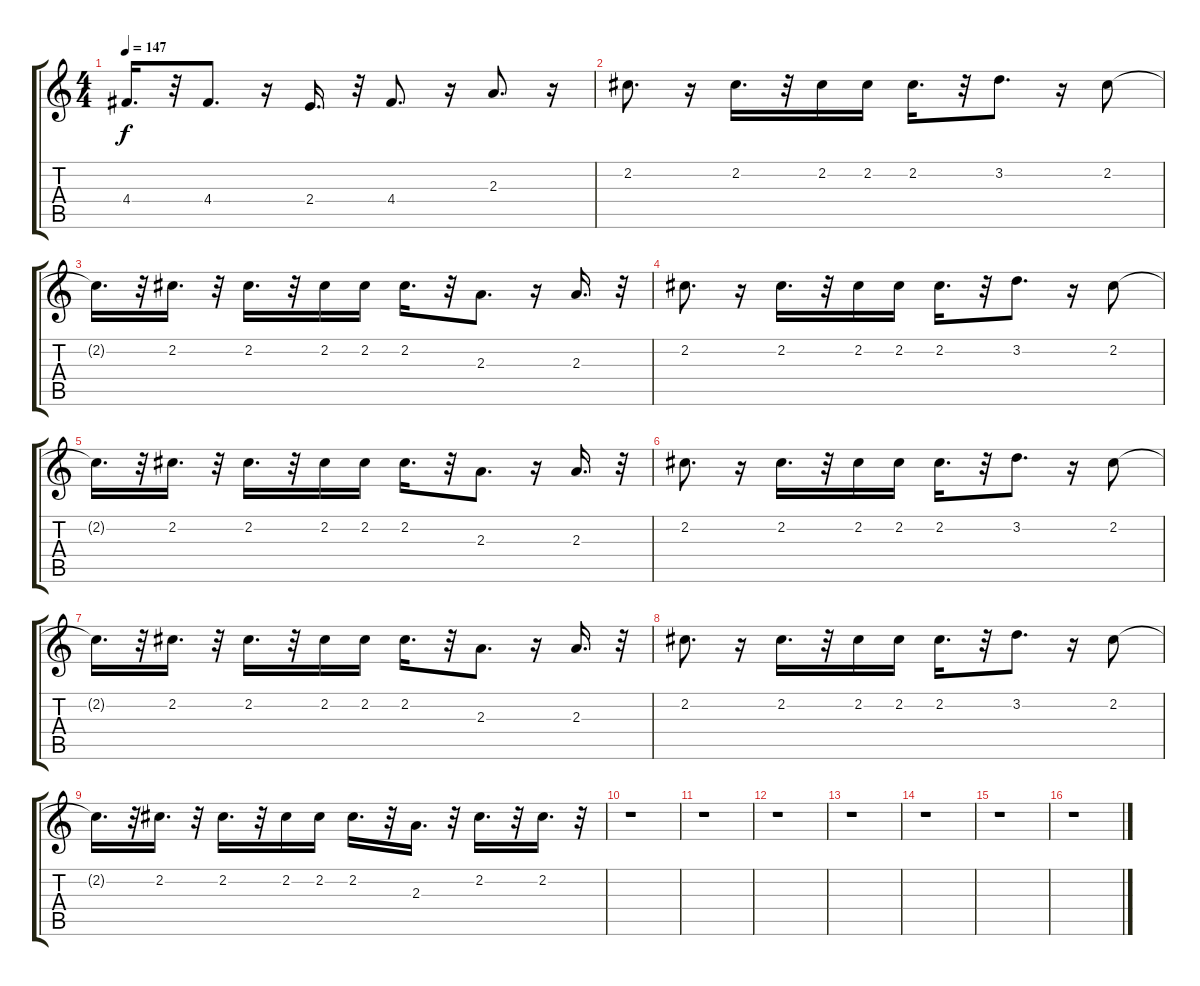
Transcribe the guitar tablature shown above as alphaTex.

\track "" {instrument electricguitarmuted}
\staff {score tabs}
\tuning (E4 B3 G3 D3 A2 E2) {hide}
\ts (4 4)
\tempo 147
\clef g2
\ks c
4.4{t}.16{d dy f} r.32 4.4.8{d} r.16 2.4.16{d} r.32 4.4.8{d} r.16 2.3.8{d} r.16 |
2.2.8{d} r.16 2.2.16{d} r.32 2.2.16 2.2.16 2.2.16{d} r.32 3.2.8{d} r.16 2.2.8 |
2.2{t}.16{d} r.32 2.2.16{d} r.32 2.2.16{d} r.32 2.2.16 2.2.16 2.2.16{d} r.32 2.3.8{d} r.16 2.3.16{d} r.32 |
2.2.8{d} r.16 2.2.16{d} r.32 2.2.16 2.2.16 2.2.16{d} r.32 3.2.8{d} r.16 2.2.8 |
2.2{t}.16{d} r.32 2.2.16{d} r.32 2.2.16{d} r.32 2.2.16 2.2.16 2.2.16{d} r.32 2.3.8{d} r.16 2.3.16{d} r.32 |
2.2.8{d} r.16 2.2.16{d} r.32 2.2.16 2.2.16 2.2.16{d} r.32 3.2.8{d} r.16 2.2.8 |
2.2{t}.16{d} r.32 2.2.16{d} r.32 2.2.16{d} r.32 2.2.16 2.2.16 2.2.16{d} r.32 2.3.8{d} r.16 2.3.16{d} r.32 |
2.2.8{d} r.16 2.2.16{d} r.32 2.2.16 2.2.16 2.2.16{d} r.32 3.2.8{d} r.16 2.2.8 |
2.2{t}.16{d} r.32 2.2.16{d} r.32 2.2.16{d} r.32 2.2.16 2.2.16 2.2.16{d} r.32 2.3.16{d} r.32 2.2.16{d} r.32 2.2.16{d} r.32 |
r.1 |
r.1 |
r.1 |
r.1 |
r.1 |
r.1 |
r.1
